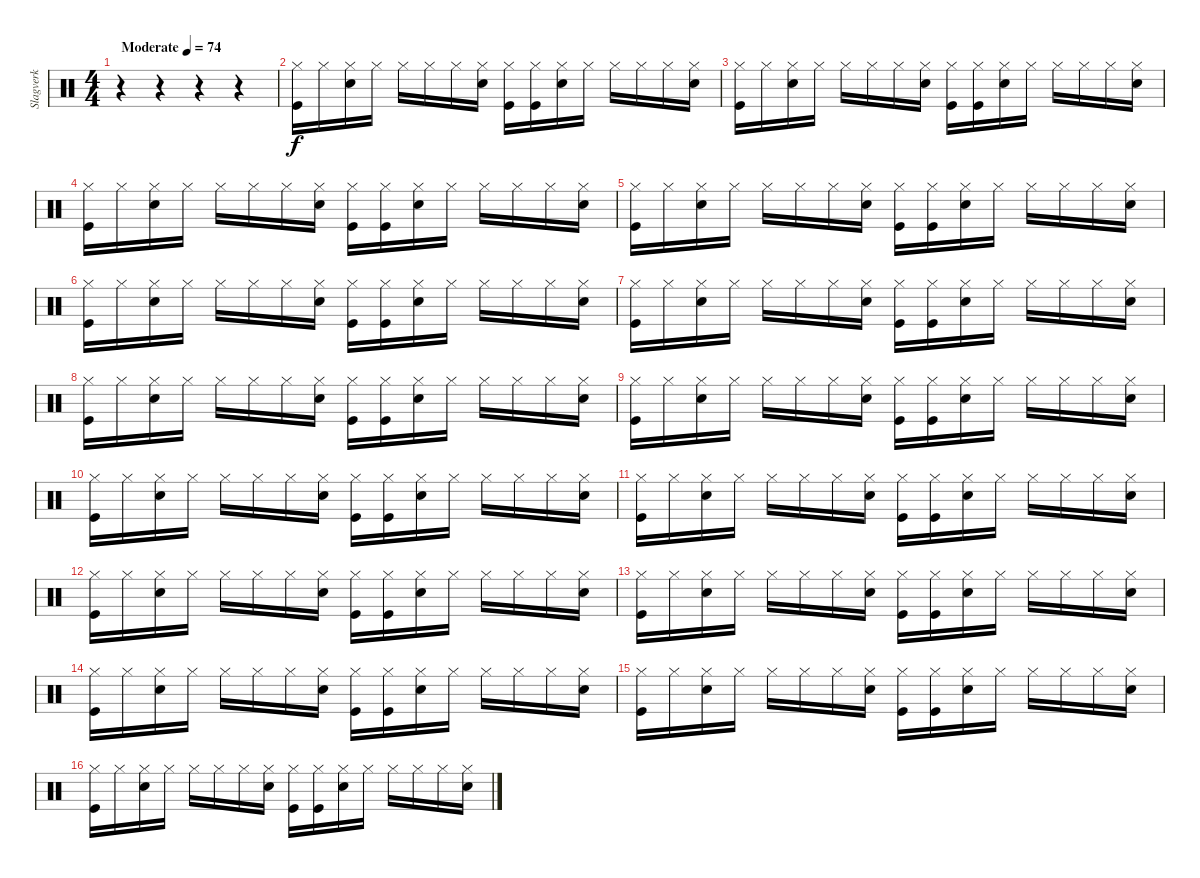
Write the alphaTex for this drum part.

\track ("Slagverk" "Slagverk") {instrument percussion}
\staff {score}
\articulation defaults
\ts (4 4)
\tempo (74 "Moderate")
\clef neutral
\ks c
r.4{dy f} r.4 r.4 r.4 |
("Hi-Hat (closed)" "Kick (hit)").16 "Hi-Hat (closed)".16 ("Hi-Hat (closed)" "Snare (hit) 2").16 "Hi-Hat (closed)".16 "Hi-Hat (closed)".16 "Hi-Hat (closed)".16 "Hi-Hat (closed)".16 ("Hi-Hat (closed)" "Snare (hit) 2").16 ("Hi-Hat (closed)" "Kick (hit)").16 ("Hi-Hat (closed)" "Kick (hit)").16 ("Hi-Hat (closed)" "Snare (hit) 2").16 "Hi-Hat (closed)".16 "Hi-Hat (closed)".16 "Hi-Hat (closed)".16 "Hi-Hat (closed)".16 ("Hi-Hat (closed)" "Snare (hit) 2").16 |
("Hi-Hat (closed)" "Kick (hit)").16 "Hi-Hat (closed)".16 ("Hi-Hat (closed)" "Snare (hit) 2").16 "Hi-Hat (closed)".16 "Hi-Hat (closed)".16 "Hi-Hat (closed)".16 "Hi-Hat (closed)".16 ("Hi-Hat (closed)" "Snare (hit) 2").16 ("Hi-Hat (closed)" "Kick (hit)").16 ("Hi-Hat (closed)" "Kick (hit)").16 ("Hi-Hat (closed)" "Snare (hit) 2").16 "Hi-Hat (closed)".16 "Hi-Hat (closed)".16 "Hi-Hat (closed)".16 "Hi-Hat (closed)".16 ("Hi-Hat (closed)" "Snare (hit) 2").16 |
("Hi-Hat (closed)" "Kick (hit)").16 "Hi-Hat (closed)".16 ("Hi-Hat (closed)" "Snare (hit) 2").16 "Hi-Hat (closed)".16 "Hi-Hat (closed)".16 "Hi-Hat (closed)".16 "Hi-Hat (closed)".16 ("Hi-Hat (closed)" "Snare (hit) 2").16 ("Hi-Hat (closed)" "Kick (hit)").16 ("Hi-Hat (closed)" "Kick (hit)").16 ("Hi-Hat (closed)" "Snare (hit) 2").16 "Hi-Hat (closed)".16 "Hi-Hat (closed)".16 "Hi-Hat (closed)".16 "Hi-Hat (closed)".16 ("Hi-Hat (closed)" "Snare (hit) 2").16 |
("Hi-Hat (closed)" "Kick (hit)").16 "Hi-Hat (closed)".16 ("Hi-Hat (closed)" "Snare (hit) 2").16 "Hi-Hat (closed)".16 "Hi-Hat (closed)".16 "Hi-Hat (closed)".16 "Hi-Hat (closed)".16 ("Hi-Hat (closed)" "Snare (hit) 2").16 ("Hi-Hat (closed)" "Kick (hit)").16 ("Hi-Hat (closed)" "Kick (hit)").16 ("Hi-Hat (closed)" "Snare (hit) 2").16 "Hi-Hat (closed)".16 "Hi-Hat (closed)".16 "Hi-Hat (closed)".16 "Hi-Hat (closed)".16 ("Hi-Hat (closed)" "Snare (hit) 2").16 |
("Hi-Hat (closed)" "Kick (hit)").16 "Hi-Hat (closed)".16 ("Hi-Hat (closed)" "Snare (hit) 2").16 "Hi-Hat (closed)".16 "Hi-Hat (closed)".16 "Hi-Hat (closed)".16 "Hi-Hat (closed)".16 ("Hi-Hat (closed)" "Snare (hit) 2").16 ("Hi-Hat (closed)" "Kick (hit)").16 ("Hi-Hat (closed)" "Kick (hit)").16 ("Hi-Hat (closed)" "Snare (hit) 2").16 "Hi-Hat (closed)".16 "Hi-Hat (closed)".16 "Hi-Hat (closed)".16 "Hi-Hat (closed)".16 ("Hi-Hat (closed)" "Snare (hit) 2").16 |
("Hi-Hat (closed)" "Kick (hit)").16 "Hi-Hat (closed)".16 ("Hi-Hat (closed)" "Snare (hit) 2").16 "Hi-Hat (closed)".16 "Hi-Hat (closed)".16 "Hi-Hat (closed)".16 "Hi-Hat (closed)".16 ("Hi-Hat (closed)" "Snare (hit) 2").16 ("Hi-Hat (closed)" "Kick (hit)").16 ("Hi-Hat (closed)" "Kick (hit)").16 ("Hi-Hat (closed)" "Snare (hit) 2").16 "Hi-Hat (closed)".16 "Hi-Hat (closed)".16 "Hi-Hat (closed)".16 "Hi-Hat (closed)".16 ("Hi-Hat (closed)" "Snare (hit) 2").16 |
("Hi-Hat (closed)" "Kick (hit)").16 "Hi-Hat (closed)".16 ("Hi-Hat (closed)" "Snare (hit) 2").16 "Hi-Hat (closed)".16 "Hi-Hat (closed)".16 "Hi-Hat (closed)".16 "Hi-Hat (closed)".16 ("Hi-Hat (closed)" "Snare (hit) 2").16 ("Hi-Hat (closed)" "Kick (hit)").16 ("Hi-Hat (closed)" "Kick (hit)").16 ("Hi-Hat (closed)" "Snare (hit) 2").16 "Hi-Hat (closed)".16 "Hi-Hat (closed)".16 "Hi-Hat (closed)".16 "Hi-Hat (closed)".16 ("Hi-Hat (closed)" "Snare (hit) 2").16 |
("Hi-Hat (closed)" "Kick (hit)").16 "Hi-Hat (closed)".16 ("Hi-Hat (closed)" "Snare (hit) 2").16 "Hi-Hat (closed)".16 "Hi-Hat (closed)".16 "Hi-Hat (closed)".16 "Hi-Hat (closed)".16 ("Hi-Hat (closed)" "Snare (hit) 2").16 ("Hi-Hat (closed)" "Kick (hit)").16 ("Hi-Hat (closed)" "Kick (hit)").16 ("Hi-Hat (closed)" "Snare (hit) 2").16 "Hi-Hat (closed)".16 "Hi-Hat (closed)".16 "Hi-Hat (closed)".16 "Hi-Hat (closed)".16 ("Hi-Hat (closed)" "Snare (hit) 2").16 |
("Hi-Hat (closed)" "Kick (hit)").16 "Hi-Hat (closed)".16 ("Hi-Hat (closed)" "Snare (hit) 2").16 "Hi-Hat (closed)".16 "Hi-Hat (closed)".16 "Hi-Hat (closed)".16 "Hi-Hat (closed)".16 ("Hi-Hat (closed)" "Snare (hit) 2").16 ("Hi-Hat (closed)" "Kick (hit)").16 ("Hi-Hat (closed)" "Kick (hit)").16 ("Hi-Hat (closed)" "Snare (hit) 2").16 "Hi-Hat (closed)".16 "Hi-Hat (closed)".16 "Hi-Hat (closed)".16 "Hi-Hat (closed)".16 ("Hi-Hat (closed)" "Snare (hit) 2").16 |
("Hi-Hat (closed)" "Kick (hit)").16 "Hi-Hat (closed)".16 ("Hi-Hat (closed)" "Snare (hit) 2").16 "Hi-Hat (closed)".16 "Hi-Hat (closed)".16 "Hi-Hat (closed)".16 "Hi-Hat (closed)".16 ("Hi-Hat (closed)" "Snare (hit) 2").16 ("Hi-Hat (closed)" "Kick (hit)").16 ("Hi-Hat (closed)" "Kick (hit)").16 ("Hi-Hat (closed)" "Snare (hit) 2").16 "Hi-Hat (closed)".16 "Hi-Hat (closed)".16 "Hi-Hat (closed)".16 "Hi-Hat (closed)".16 ("Hi-Hat (closed)" "Snare (hit) 2").16 |
("Hi-Hat (closed)" "Kick (hit)").16 "Hi-Hat (closed)".16 ("Hi-Hat (closed)" "Snare (hit) 2").16 "Hi-Hat (closed)".16 "Hi-Hat (closed)".16 "Hi-Hat (closed)".16 "Hi-Hat (closed)".16 ("Hi-Hat (closed)" "Snare (hit) 2").16 ("Hi-Hat (closed)" "Kick (hit)").16 ("Hi-Hat (closed)" "Kick (hit)").16 ("Hi-Hat (closed)" "Snare (hit) 2").16 "Hi-Hat (closed)".16 "Hi-Hat (closed)".16 "Hi-Hat (closed)".16 "Hi-Hat (closed)".16 ("Hi-Hat (closed)" "Snare (hit) 2").16 |
("Hi-Hat (closed)" "Kick (hit)").16 "Hi-Hat (closed)".16 ("Hi-Hat (closed)" "Snare (hit) 2").16 "Hi-Hat (closed)".16 "Hi-Hat (closed)".16 "Hi-Hat (closed)".16 "Hi-Hat (closed)".16 ("Hi-Hat (closed)" "Snare (hit) 2").16 ("Hi-Hat (closed)" "Kick (hit)").16 ("Hi-Hat (closed)" "Kick (hit)").16 ("Hi-Hat (closed)" "Snare (hit) 2").16 "Hi-Hat (closed)".16 "Hi-Hat (closed)".16 "Hi-Hat (closed)".16 "Hi-Hat (closed)".16 ("Hi-Hat (closed)" "Snare (hit) 2").16 |
("Hi-Hat (closed)" "Kick (hit)").16 "Hi-Hat (closed)".16 ("Hi-Hat (closed)" "Snare (hit) 2").16 "Hi-Hat (closed)".16 "Hi-Hat (closed)".16 "Hi-Hat (closed)".16 "Hi-Hat (closed)".16 ("Hi-Hat (closed)" "Snare (hit) 2").16 ("Hi-Hat (closed)" "Kick (hit)").16 ("Hi-Hat (closed)" "Kick (hit)").16 ("Hi-Hat (closed)" "Snare (hit) 2").16 "Hi-Hat (closed)".16 "Hi-Hat (closed)".16 "Hi-Hat (closed)".16 "Hi-Hat (closed)".16 ("Hi-Hat (closed)" "Snare (hit) 2").16 |
("Hi-Hat (closed)" "Kick (hit)").16 "Hi-Hat (closed)".16 ("Hi-Hat (closed)" "Snare (hit) 2").16 "Hi-Hat (closed)".16 "Hi-Hat (closed)".16 "Hi-Hat (closed)".16 "Hi-Hat (closed)".16 ("Hi-Hat (closed)" "Snare (hit) 2").16 ("Hi-Hat (closed)" "Kick (hit)").16 ("Hi-Hat (closed)" "Kick (hit)").16 ("Hi-Hat (closed)" "Snare (hit) 2").16 "Hi-Hat (closed)".16 "Hi-Hat (closed)".16 "Hi-Hat (closed)".16 "Hi-Hat (closed)".16 ("Hi-Hat (closed)" "Snare (hit) 2").16 |
("Hi-Hat (closed)" "Kick (hit)").16 "Hi-Hat (closed)".16 ("Hi-Hat (closed)" "Snare (hit) 2").16 "Hi-Hat (closed)".16 "Hi-Hat (closed)".16 "Hi-Hat (closed)".16 "Hi-Hat (closed)".16 ("Hi-Hat (closed)" "Snare (hit) 2").16 ("Hi-Hat (closed)" "Kick (hit)").16 ("Hi-Hat (closed)" "Kick (hit)").16 ("Hi-Hat (closed)" "Snare (hit) 2").16 "Hi-Hat (closed)".16 "Hi-Hat (closed)".16 "Hi-Hat (closed)".16 "Hi-Hat (closed)".16 ("Hi-Hat (closed)" "Snare (hit) 2").16
